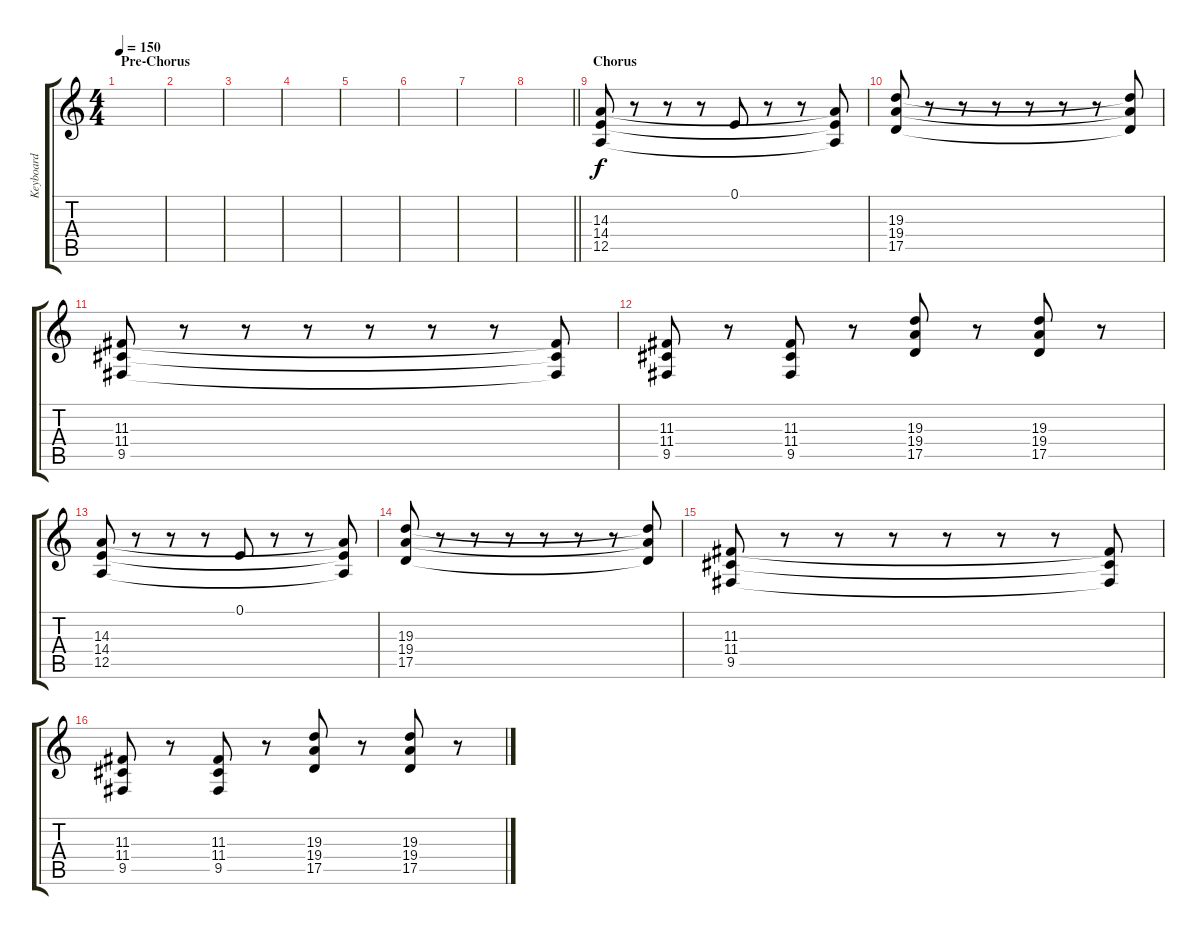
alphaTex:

\track ("Keyboard" "Keyboard") {instrument lead5charang}
\staff {score tabs}
\tuning (E4 B3 G3 D3 A2 E2) {hide}
\ts (4 4)
\section ("" "Pre-Chorus")
\tempo 150
\clef g2
\ks c
|
|
|
|
|
|
|
\barLineRight lightlight
|
\section ("" "Chorus")
(14.3 14.4 12.5).8 r.8 r.8 r.8 0.1.8 r.8 r.8 (14.3{t} 14.4{t} 12.5{t}).8 |
(19.3 19.4 17.5).8 r.8 r.8 r.8 r.8 r.8 r.8 (19.3{t} 19.4{t} 17.5{t}).8 |
(11.3 11.4 9.5).8 r.8 r.8 r.8 r.8 r.8 r.8 (11.3{t} 11.4{t} 9.5{t}).8 |
(11.3 11.4 9.5).8 r.8 (11.3 11.4 9.5).8 r.8 (19.3 19.4 17.5).8 r.8 (19.3 19.4 17.5).8 r.8 |
(14.3 14.4 12.5).8 r.8 r.8 r.8 0.1.8 r.8 r.8 (14.3{t} 14.4{t} 12.5{t}).8 |
(19.3 19.4 17.5).8 r.8 r.8 r.8 r.8 r.8 r.8 (19.3{t} 19.4{t} 17.5{t}).8 |
(11.3 11.4 9.5).8 r.8 r.8 r.8 r.8 r.8 r.8 (11.3{t} 11.4{t} 9.5{t}).8 |
(11.3 11.4 9.5).8 r.8 (11.3 11.4 9.5).8 r.8 (19.3 19.4 17.5).8 r.8 (19.3 19.4 17.5).8 r.8
